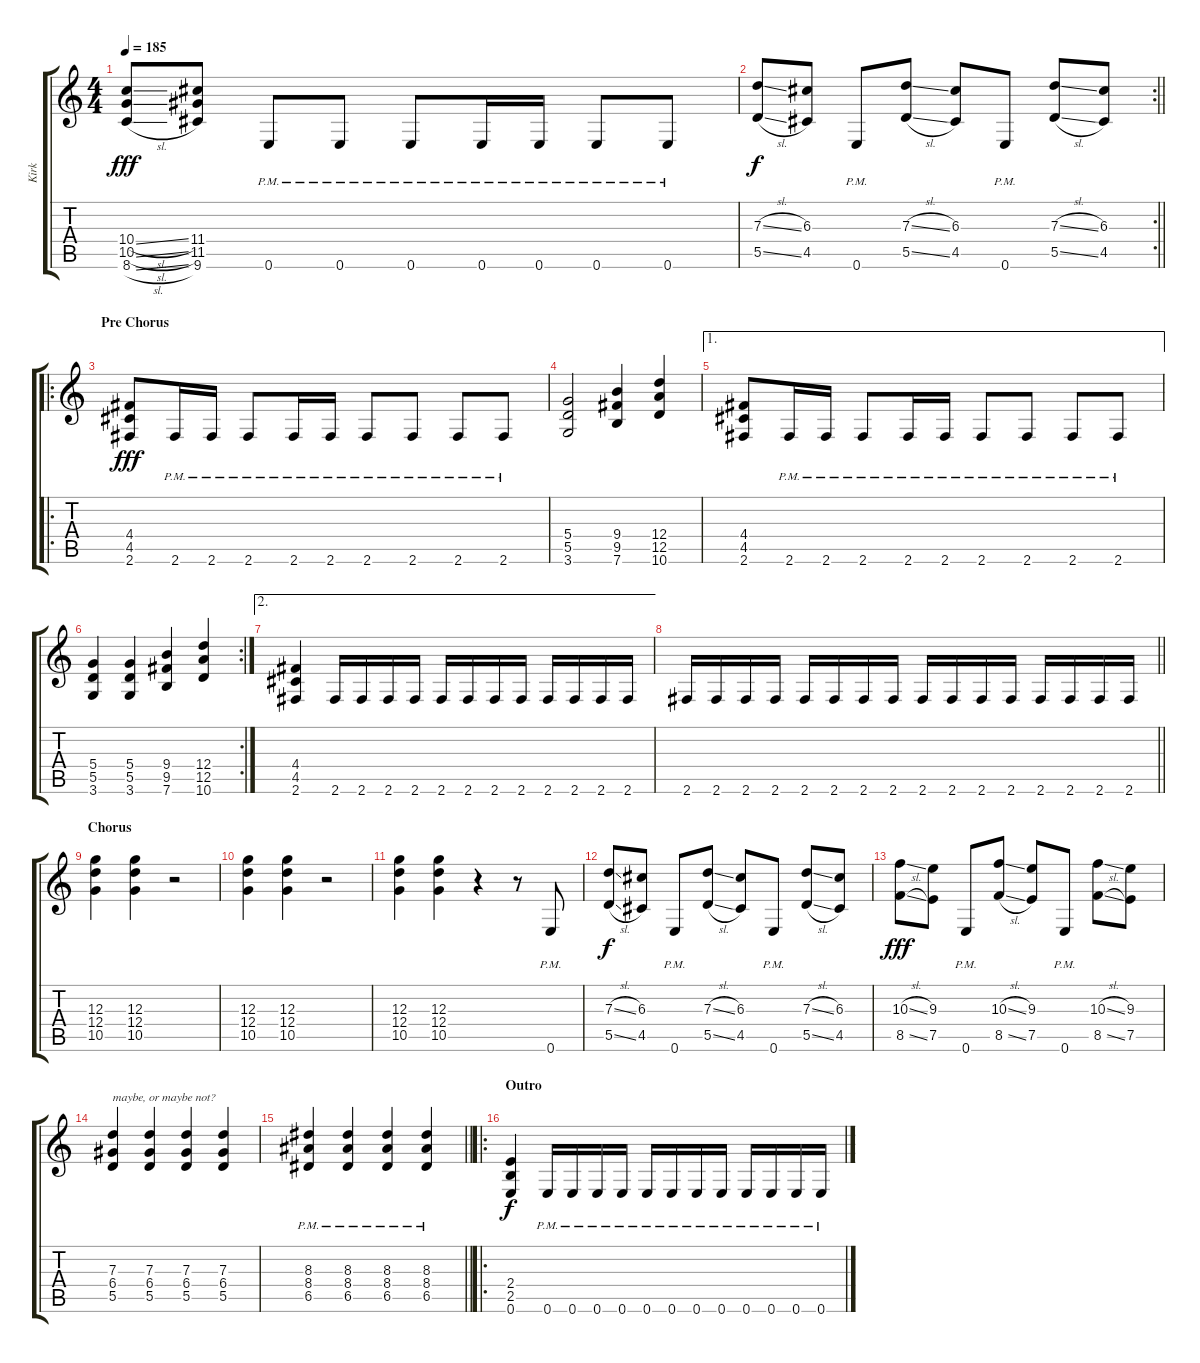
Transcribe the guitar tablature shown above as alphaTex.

\track ("Kirk" "Kirk") {instrument distortionguitar}
\staff {score tabs}
\tuning (E4 B3 G3 D3 A2 E2) {hide}
\ts (4 4)
\tempo 185
\clef g2
\ks c
(10.4{sl} 10.5{sl} 8.6{sl}).8{dy fff} (11.4 11.5 9.6).8 0.6{pm}.8 0.6{pm}.8 0.6{pm}.8 0.6{pm}.16 0.6{pm}.16 0.6{pm}.8 0.6{pm}.8 |
\rc 2
\barLineRight lightlight
(7.3{sl} 5.5{sl}).8{dy f} (6.3 4.5).8 0.6{pm}.8 (7.3{sl} 5.5{sl}).8 (6.3 4.5).8 0.6{pm}.8 (7.3{sl} 5.5{sl}).8 (6.3 4.5).8 |
\ro
\section ("" "Pre Chorus")
(4.4 4.5 2.6).8{dy fff} 2.6{pm}.16 2.6{pm}.16 2.6{pm}.8 2.6{pm}.16 2.6{pm}.16 2.6{pm}.8 2.6{pm}.8 2.6{pm}.8 2.6{pm}.8 |
(5.4 5.5 3.6).2 (9.4 9.5 7.6).4 (12.4 12.5 10.6).4 |
\ae 1
(4.4 4.5 2.6).8 2.6{pm}.16 2.6{pm}.16 2.6{pm}.8 2.6{pm}.16 2.6{pm}.16 2.6{pm}.8 2.6{pm}.8 2.6{pm}.8 2.6{pm}.8 |
\rc 2
(5.4 5.5 3.6).4 (5.4 5.5 3.6).4 (9.4 9.5 7.6).4 (12.4 12.5 10.6).4 |
\ae 2
(4.4 4.5 2.6).4 2.6.16 2.6.16 2.6.16 2.6.16 2.6.16 2.6.16 2.6.16 2.6.16 2.6.16 2.6.16 2.6.16 2.6.16 |
\barLineRight lightlight
2.6.16 2.6.16 2.6.16 2.6.16 2.6.16 2.6.16 2.6.16 2.6.16 2.6.16 2.6.16 2.6.16 2.6.16 2.6.16 2.6.16 2.6.16 2.6.16 |
\section ("" "Chorus")
(12.3 12.4 10.5).4 (12.3 12.4 10.5).4 r.2 |
(12.3 12.4 10.5).4 (12.3 12.4 10.5).4 r.2 |
(12.3 12.4 10.5).4 (12.3 12.4 10.5).4 r.4 r.8 0.6{pm}.8 |
(7.3{sl} 5.5{sl}).8{dy f} (6.3 4.5).8 0.6{pm}.8 (7.3{sl} 5.5{sl}).8 (6.3 4.5).8 0.6{pm}.8 (7.3{sl} 5.5{sl}).8 (6.3 4.5).8 |
(10.3{sl} 8.5{sl}).8{dy fff} (9.3 7.5).8 0.6{pm}.8 (10.3{sl} 8.5{sl}).8 (9.3 7.5).8 0.6{pm}.8 (10.3{sl} 8.5{sl}).8 (9.3 7.5).8 |
(7.3 6.4 5.5).4{txt "maybe, or maybe not?"} (7.3 6.4 5.5).4 (7.3 6.4 5.5).4 (7.3 6.4 5.5).4 |
\barLineRight lightlight
(8.3{pm} 8.4{pm} 6.5{pm}).4 (8.3{pm} 8.4{pm} 6.5{pm}).4 (8.3{pm} 8.4{pm} 6.5{pm}).4 (8.3{pm} 8.4{pm} 6.5{pm}).4 |
\ro
\section ("" "Outro")
(2.4 2.5 0.6).4{dy f} 0.6{pm}.16 0.6{pm}.16 0.6{pm}.16 0.6{pm}.16 0.6{pm}.16 0.6{pm}.16 0.6{pm}.16 0.6{pm}.16 0.6{pm}.16 0.6{pm}.16 0.6{pm}.16 0.6{pm}.16
